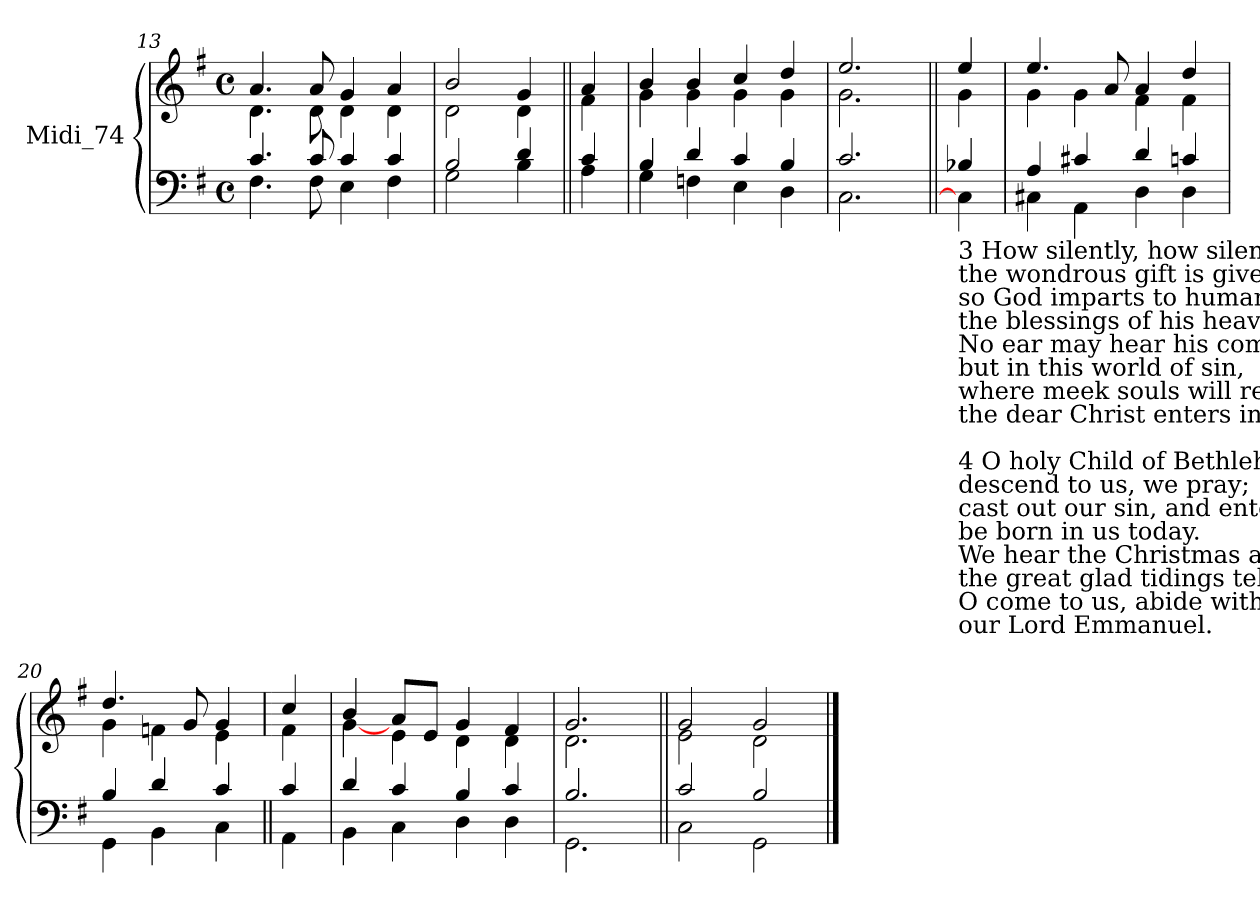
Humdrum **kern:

**kern	**kern
*part2	*part1
*staff2	*staff1
*I"Midi_74	*I"Midi_74
*clefF4	*clefG2
*k[f#]	*k[f#]
*G:	*G:
*M4/4	*M4/4
*met(c)	*met(c)
=13	=13
*^	*^
4.c/	4.F#\	4.a/	4.d\
8c/	8F#\	8a/	8d\
4c/	4E\	4g/	4d\
4c/	4F#\	4a/	4d\
=14	=14	=14	=14
2B/	2G\	2b/	2d\
4d/	4B\	4g/	4d\
=15||	=15||	=15||	=15||
4c/	4A\	4a/	4f#\
=16	=16	=16	=16
4B/	4G\	4b/	4g\
4d/	4Fn\	4b/	4g\
4c/	4E\	4cc/	4g\
4B/	4D\	4dd/	4g\
=17	=17	=17	=17
2.c/	2.C\	2.ee/	2.g\
=18||	=18||	=18||	=18||
!LO:TX:b:t=3 How silently, how silently,\nthe wondrous gift is given!\nso God imparts to human hearts\nthe blessings of his heaven.\nNo ear may hear his coming;\nbut in this world of sin,\nwhere meek souls will receive him, still\nthe dear Christ enters in.\n\n4 O holy Child of Bethlehem,\ndescend to us, we pray;\ncast out our sin, and enter in&colon;\nbe born in us today.\nWe hear the Christmas angels\nthe great glad tidings tell&colon;\nO come to us, abide with us,\nour Lord Emmanuel.	!	!	!
4B-X/	4C\]	4ee/	4g\
=19	=19	=19	=19
4A/	4C#X\	4.ee/	4g\
4c#X/	4AA\	.	4g\
.	.	8a/	.
4d/	4D\	4a/	4f#\
4cn/	4D\	4dd/	4f#\
=20	=20	=20	=20
4B/	4GG\	4.dd/	4g\
4d/	4BB\	.	4fn\
.	.	8g/	.
4c/	4C\	4g/	4e\
=21||	=21||	=21	=21
4c/	4AA\	4cc/	4f#\
=22	=22	=22	=22
4d/	4BB\	4b/	[4g\
4c/	4C\	8a/L	4e\
.	.	8e/J	.
4B/	4D\	4g/	4d\
4c/	4D\	4f#/	4d\
=23	=23	=23	=23
2.B/	2.GG\	2.g/	2.d\
=24||	=24||	=24||	=24||
2c/	2C\	2g/	2e\
2B/	2GG\	2g/	2d\
*v	*v	*	*
*	*v	*v
==	==
*-	*-
